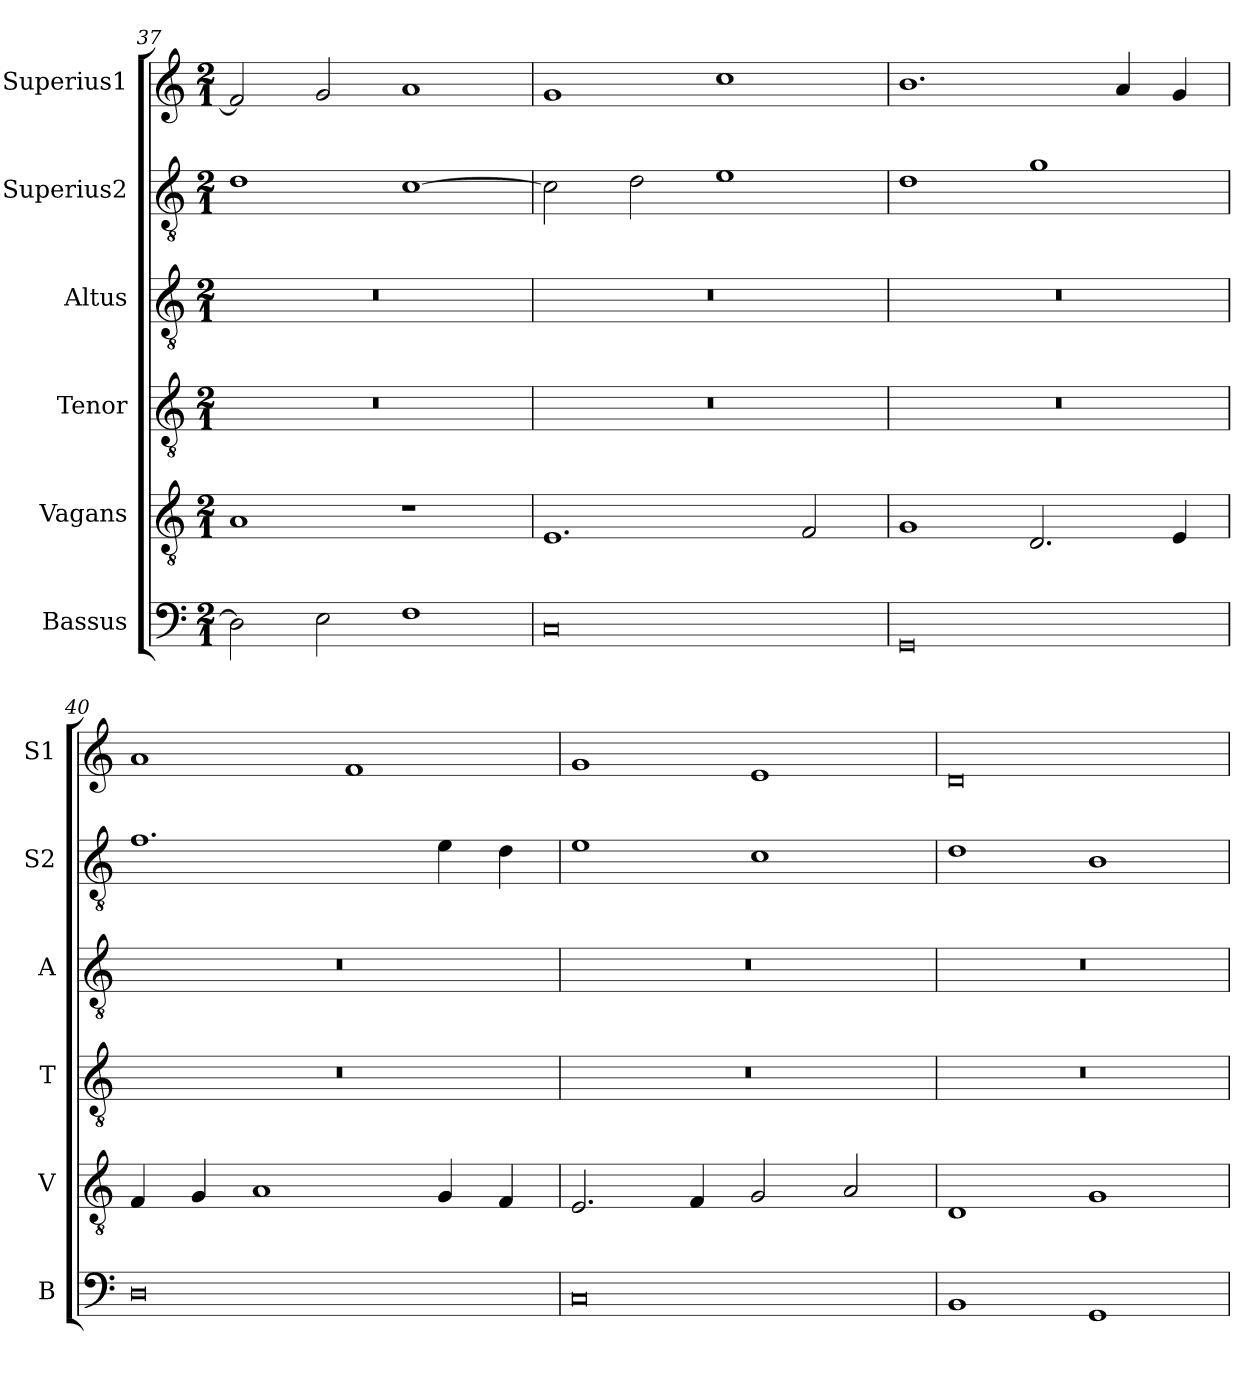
**kern	**kern	**kern	**kern	**kern	**kern
*part6	*part5	*part4	*part3	*part2	*part1
*staff6	*staff5	*staff4	*staff3	*staff2	*staff1
*I"Bassus	*I"Vagans	*I"Tenor	*I"Altus	*I"Superius2	*I"Superius1
*I'B	*I'V	*I'T	*I'A	*I'S2	*I'S1
*clefF4	*clefGv2	*clefGv2	*clefGv2	*clefGv2	*clefG2
*k[]	*k[]	*k[]	*k[]	*k[]	*k[]
*M2/1	*M2/1	*M2/1	*M2/1	*M2/1	*M2/1
=37	=37	=37	=37	=37	=37
2D\]	1A	0r	0r	1d	2f/]
2E\	.	.	.	.	2g/
1F	1r	.	.	[1c	1a
=38	=38	=38	=38	=38	=38
0C	1.E	0r	0r	2c\]	1g
.	.	.	.	2d\	.
.	.	.	.	1e	1cc
.	2F/	.	.	.	.
=39	=39	=39	=39	=39	=39
0GG	1G	0r	0r	1d	1.b
.	2.D/	.	.	1g	.
.	.	.	.	.	4a/
.	4E/	.	.	.	4g/
=40	=40	=40	=40	=40	=40
0D	4F/	0r	0r	1.f	1a
.	4G/	.	.	.	.
.	1A	.	.	.	.
.	.	.	.	.	1f
.	4G/	.	.	4e\	.
.	4F/	.	.	4d\	.
=41	=41	=41	=41	=41	=41
0C	2.E/	0r	0r	1e	1g
.	4F/	.	.	.	.
.	2G/	.	.	1c	1e
.	2A/	.	.	.	.
=42	=42	=42	=42	=42	=42
1BB	1D	0r	0r	1d	0d
1GG	1G	.	.	1B	.
=	=	=	=	=	=
*-	*-	*-	*-	*-	*-
